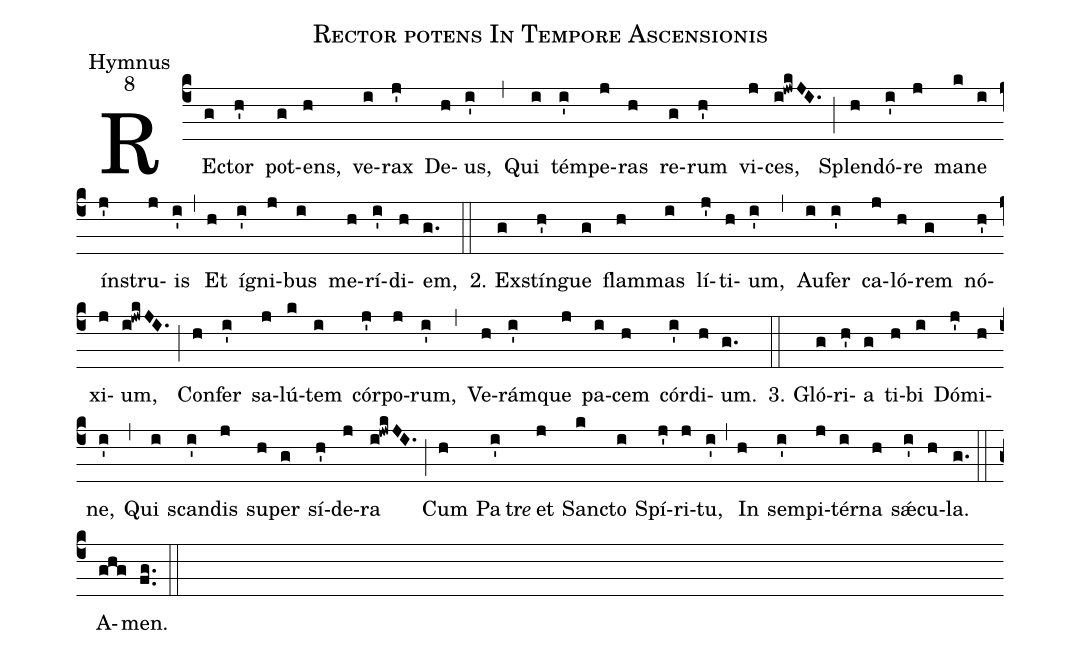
name:Rector potens In Tempore Ascensionis;
office-part:Hymnus;
mode:8;
%%
(c4)REc(g)tor(h') pot(g)ens,(h) ve(i)rax(j') De(h)us,(i') (,)
Qui(i) tém(i')pe(j)ras(h) re(g)rum(h') vi(j)ces,(i!jwk/JI.) (;)
Splen(h)dó(i')re(j) ma(k)ne(i) ín(j')stru(j)is(i') (,)
Et(h) í(i')gni(j)bus(i) me(h)rí(i')di(h)em,(g.) (::)

2. Ex(g)stín(h')gue(g) flam(h)mas(i) lí(j')ti(h)um,(i') (,)
Au(i)fer(i') ca(j)ló(h)rem(g) nó(h')xi(j)um,(i!jwk/JI.) (;)
Con(h)fer(i') sa(j)lú(k)tem(i) cór(j')po(j)rum,(i') (,)
Ve(h)rám(i')que(j) pa(i)cem(h) cór(i')di(h)um.(g.) (::)

3. Gló(g)ri(h')a(g) ti(h)bi(i) Dó(j')mi(h)ne,(i') (,)
Qui(i) scan(i')dis(j) su(h)per(g) sí(h')de(j)ra(i!jwk/JI.) (;)
Cum(h) Pa(i')tr<i>e</i>() et(j) Sanc(k)to(i) Spí(j')ri(j)tu,(i') (,)
In(h) sem(i')pi(j)tér(i)na(h) sǽ(i')cu(h)la.(g.) (::)
A(ghg)men.(fg..) (::)
